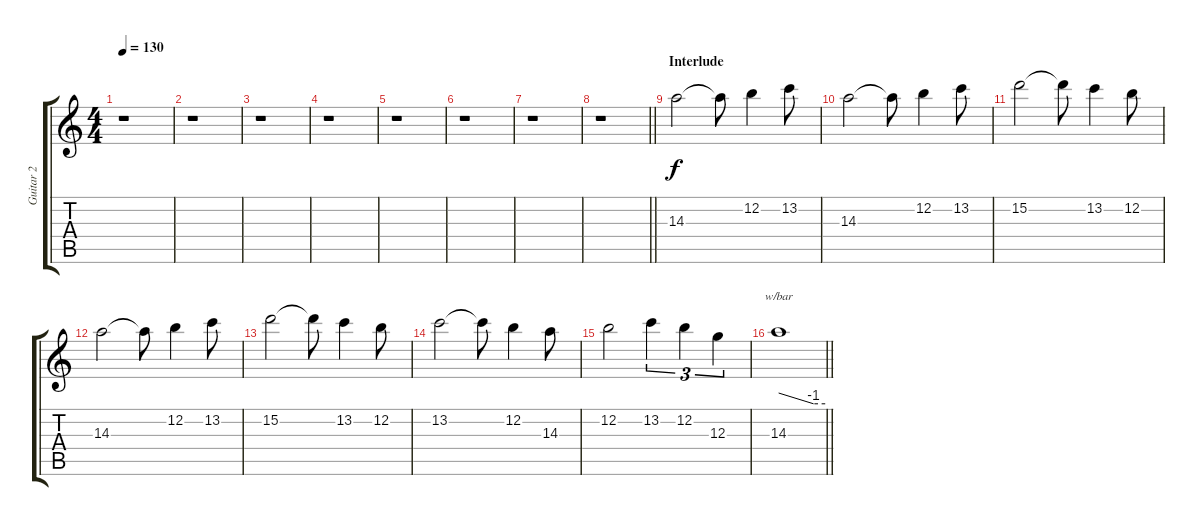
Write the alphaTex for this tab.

\track ("Guitar 2" "Guitar 2") {instrument distortionguitar}
\staff {score tabs}
\tuning (E4 B3 G3 D3 A2 E2) {hide}
\ts (4 4)
\tempo 130
\clef g2
\ks c
r.1{dy f} |
r.1 |
r.1 |
r.1 |
r.1 |
r.1 |
r.1 |
\barLineRight lightlight
r.1 |
\section ("" "Interlude")
14.3.2 14.3{t}.8 12.2.4 13.2.8 |
14.3.2 14.3{t}.8 12.2.4 13.2.8 |
15.2.2 15.2{t}.8 13.2.4 12.2.8 |
14.3.2 14.3{t}.8 12.2.4 13.2.8 |
15.2.2 15.2{t}.8 13.2.4 12.2.8 |
13.2.2 13.2{t}.8 12.2.4 14.3.8 |
12.2.2 13.2.4{tu (3 2)} 12.2.4{tu (3 2)} 12.3.4{tu (3 2)} |
\barLineRight lightlight
14.3.1{tbe (custom default 0 0 45 -4 60 -4)}
